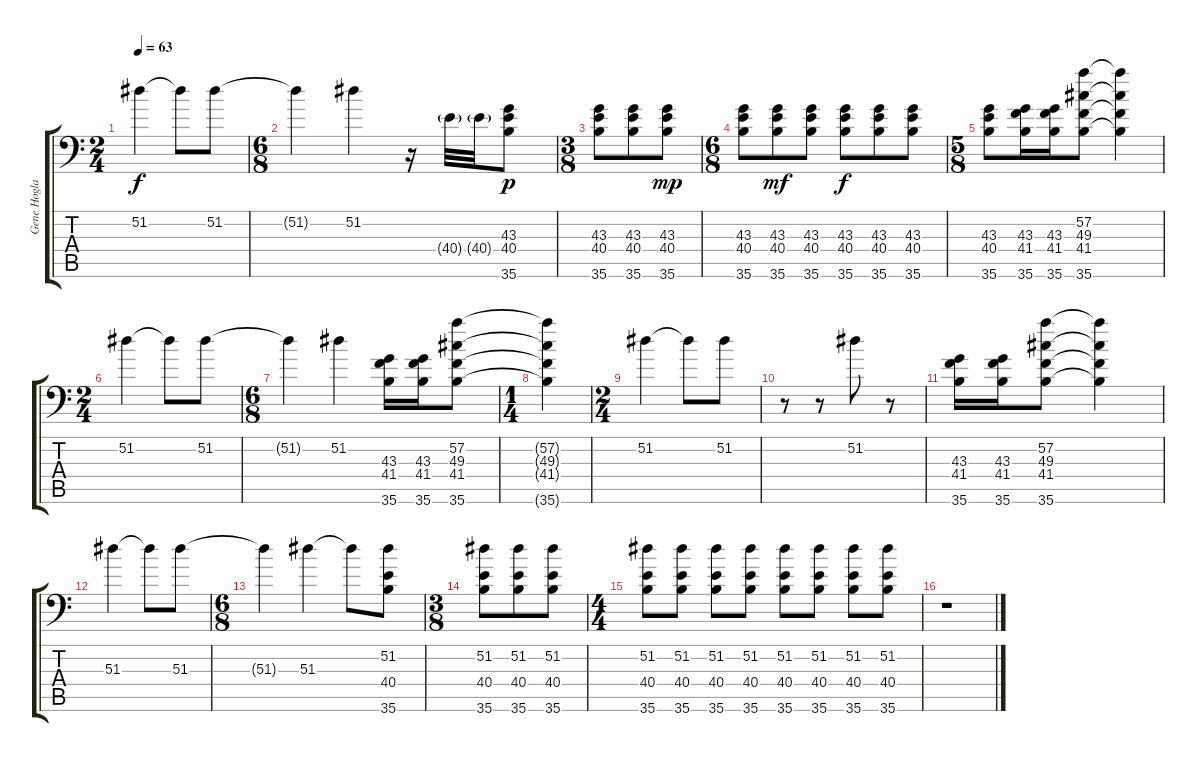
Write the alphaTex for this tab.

\track ("Gene Hoglan" "Gene Hogla") {instrument acousticgrandpiano}
\staff {score tabs}
\tuning (C-1 C-1 C-1 C-1 C-1 C-1) {hide}
\ts (2 4)
\tempo 63
\clef f4
\ks c
51.2.4{dy f} 51.2{t}.8 51.2.8 |
\ts (6 8)
51.2{t}.4 51.2.4 r.16 40.4{g}.32 40.4{g}.32 (43.3 40.4 35.6).8{dy p} |
\ts (3 8)
(43.3 40.4 35.6).8 (43.3 40.4 35.6).8 (43.3 40.4 35.6).8{dy mp} |
\ts (6 8)
(43.3 40.4 35.6).8 (43.3 40.4 35.6).8{dy mf} (43.3 40.4 35.6).8 (43.3 40.4 35.6).8{dy f} (43.3 40.4 35.6).8 (43.3 40.4 35.6).8 |
\ts (5 8)
(43.3 40.4 35.6).8 (43.3 41.4 35.6).16 (43.3 41.4 35.6).16 (57.2 49.3 41.4 35.6).8 (57.2{t} 49.3{t} 41.4{t} 35.6{t}).4 |
\ts (2 4)
51.2.4 51.2{t}.8 51.2.8 |
\ts (6 8)
51.2{t}.4 51.2.4 (43.3 41.4 35.6).16 (43.3 41.4 35.6).16 (57.2 49.3 41.4 35.6).8 |
\ts (1 4)
(57.2{t} 49.3{t} 41.4{t} 35.6{t}).4 |
\ts (2 4)
51.2.4 51.2{t}.8 51.2.8 |
r.8 r.8 51.2.8 r.8 |
(43.3 41.4 35.6).16 (43.3 41.4 35.6).16 (57.2 49.3 41.4 35.6).8 (57.2{t} 49.3{t} 41.4{t} 35.6{t}).4 |
51.3.4 51.3{t}.8 51.3.8 |
\ts (6 8)
51.3{t}.4 51.3.4 51.3{t}.8 (51.2 40.4 35.6).8 |
\ts (3 8)
(51.2 40.4 35.6).8 (51.2 40.4 35.6).8 (51.2 40.4 35.6).8 |
\ts (4 4)
(51.2 40.4 35.6).8 (51.2 40.4 35.6).8 (51.2 40.4 35.6).8 (51.2 40.4 35.6).8 (51.2 40.4 35.6).8 (51.2 40.4 35.6).8 (51.2 40.4 35.6).8 (51.2 40.4 35.6).8 |
r.1
